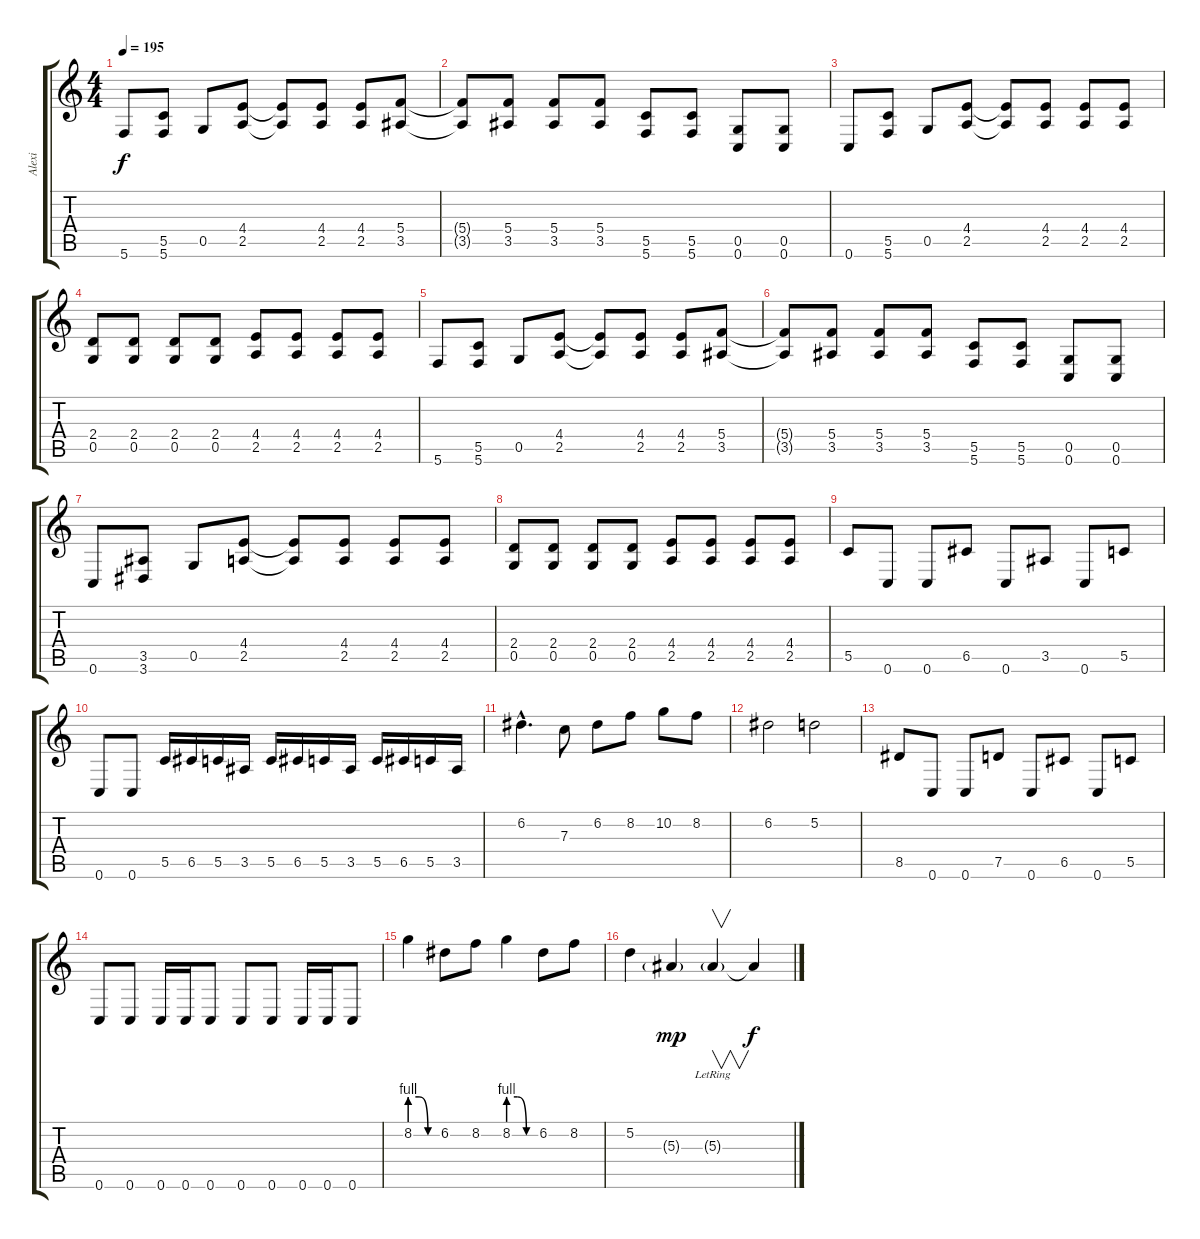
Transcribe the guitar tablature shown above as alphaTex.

\track ("Alexi" "Alexi") {instrument distortionguitar}
\staff {score tabs}
\tuning (D4 A3 F3 C3 G2 C2) {hide}
\ts (4 4)
\tempo 195
\clef g2
\ks c
5.6.8{dy f volume 11} (5.5 5.6).8 0.5.8 (4.4 2.5).8 (4.4{t} 2.5{t}).8 (4.4 2.5).8 (4.4 2.5).8 (5.4 3.5).8 |
(5.4{t} 3.5{t}).8 (5.4 3.5).8 (5.4 3.5).8 (5.4 3.5).8 (5.5 5.6).8 (5.5 5.6).8 (0.5 0.6).8 (0.5 0.6).8 |
0.6.8{volume 11} (5.5 5.6).8 0.5.8 (4.4 2.5).8 (4.4{t} 2.5{t}).8 (4.4 2.5).8 (4.4 2.5).8 (4.4 2.5).8 |
(2.4 0.5).8 (2.4 0.5).8 (2.4 0.5).8 (2.4 0.5).8 (4.4 2.5).8 (4.4 2.5).8 (4.4 2.5).8 (4.4 2.5).8 |
5.6.8{volume 11} (5.5 5.6).8 0.5.8 (4.4 2.5).8 (4.4{t} 2.5{t}).8 (4.4 2.5).8 (4.4 2.5).8 (5.4 3.5).8 |
(5.4{t} 3.5{t}).8 (5.4 3.5).8 (5.4 3.5).8 (5.4 3.5).8 (5.5 5.6).8 (5.5 5.6).8 (0.5 0.6).8 (0.5 0.6).8 |
0.6.8 (3.5 3.6).8 0.5.8 (4.4 2.5).8 (4.4{t} 2.5{t}).8 (4.4 2.5).8 (4.4 2.5).8 (4.4 2.5).8 |
(2.4 0.5).8 (2.4 0.5).8 (2.4 0.5).8 (2.4 0.5).8 (4.4 2.5).8 (4.4 2.5).8 (4.4 2.5).8 (4.4 2.5).8 |
5.5.8 0.6.8 0.6.8 6.5.8 0.6.8 3.5.8 0.6.8 5.5.8 |
0.6.8 0.6.8 5.5.16 6.5.16 5.5.16 3.5.16 5.5.16 6.5.16 5.5.16 3.5.16 5.5.16 6.5.16 5.5.16 3.5.16 |
6.2{hac}.4{d} 7.3.8 6.2.8 8.2.8 10.2.8 8.2.8 |
6.2.2 5.2.2 |
8.5.8 0.6.8 0.6.8 7.5.8 0.6.8 6.5.8 0.6.8 5.5.8 |
0.6.8 0.6.8 0.6.16 0.6.16 0.6.8 0.6.8 0.6.8 0.6.16 0.6.16 0.6.8 |
8.2{be (custom 0 4 20 4 40 0 60 0)}.4 6.2.8 8.2.8 8.2{be (custom 0 4 20 4 40 0 60 0)}.4 6.2.8 8.2.8 |
5.2.4 5.3{g}.4{dy mp} 5.3{g lr}.4{v} 5.3{t}.4{dy f}
